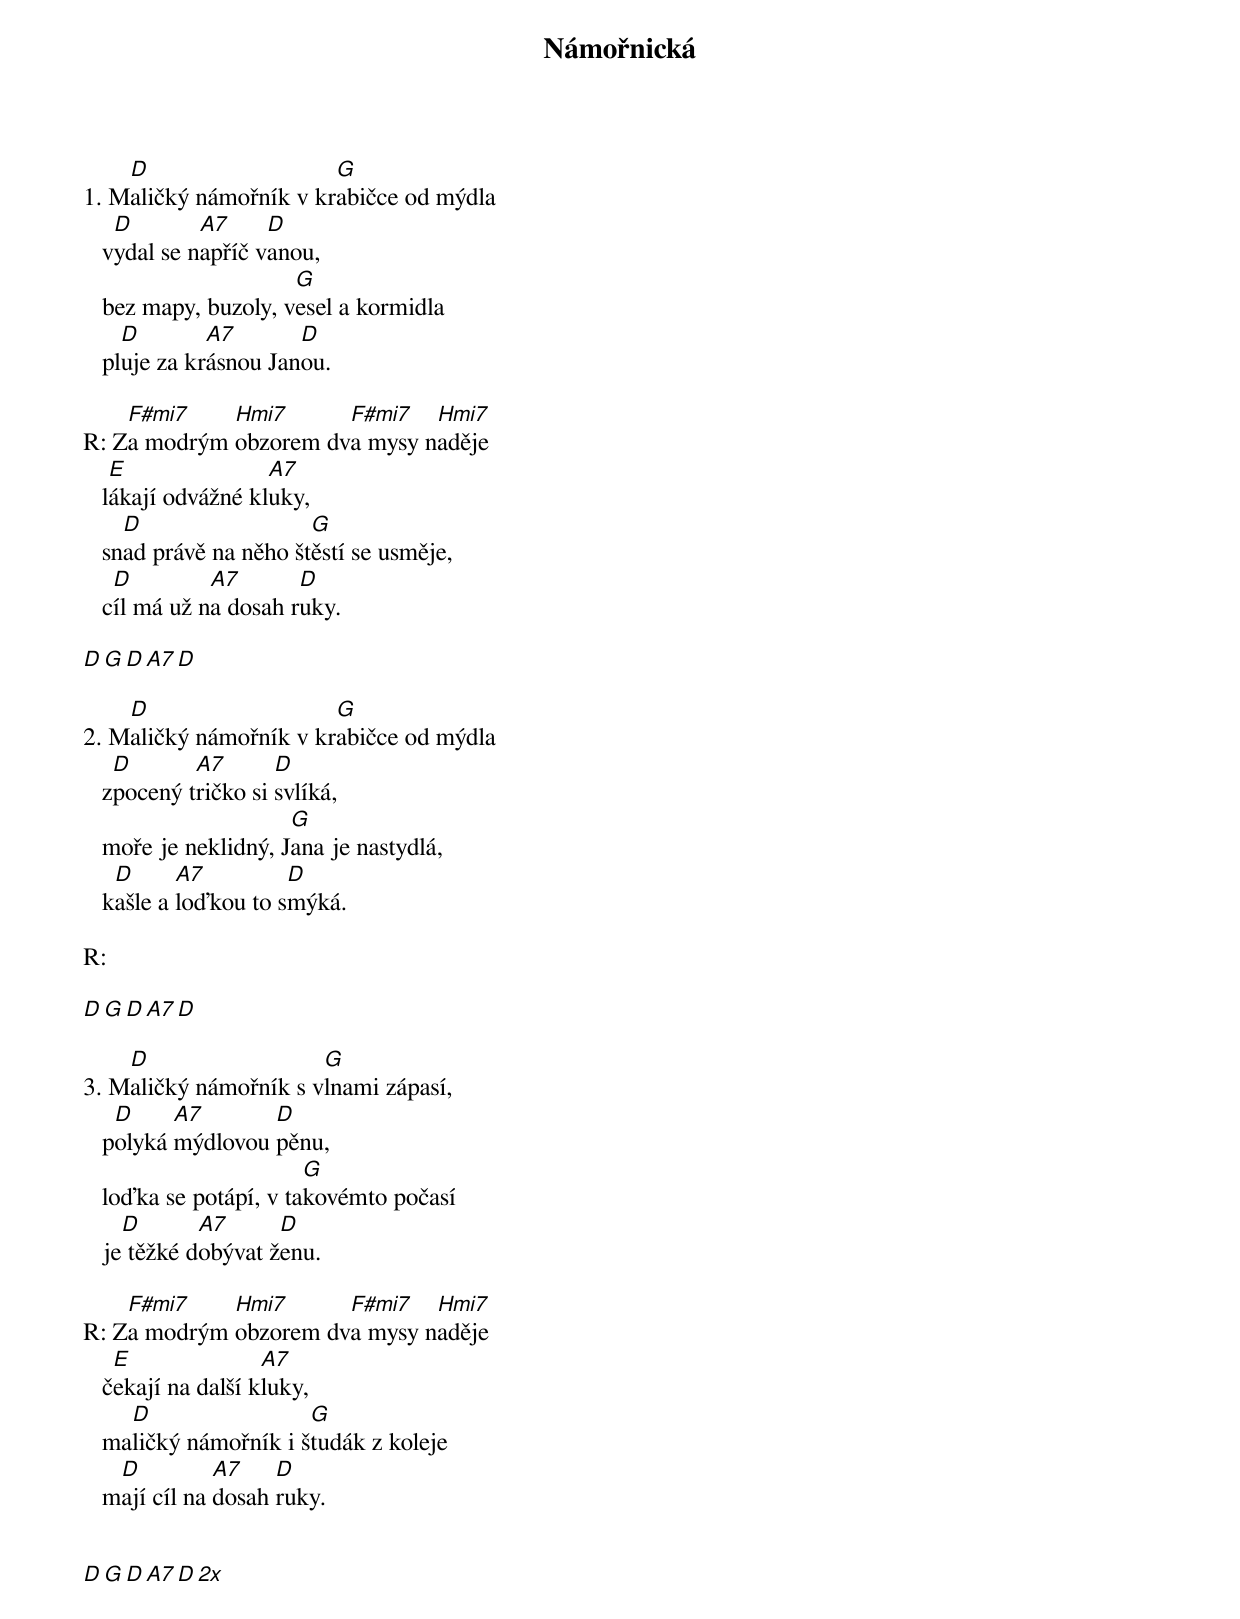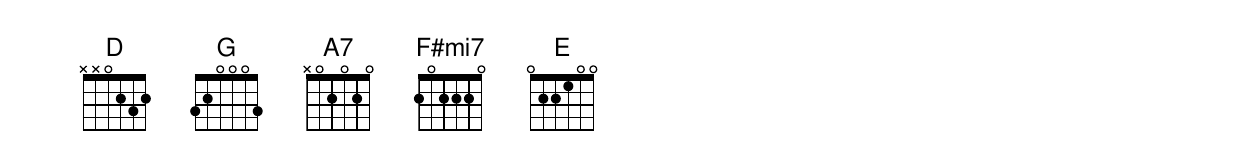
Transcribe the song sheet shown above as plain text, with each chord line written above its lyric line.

Námořnická

    D                   G
1. Maličký námořník v krabičce od mýdla
    D        A7     D
   vydal se napříč vanou,
                      G
   bez mapy, buzoly, vesel a kormidla
     D        A7       D
   pluje za krásnou Janou.

    F#mi7    Hmi7      F#mi7   Hmi7
R: Za modrým obzorem dva mysy naděje
    E               A7
   lákají odvážné kluky,
     D                  G
   snad právě na něho štěstí se usměje,
    D         A7       D
   cíl má už na dosah ruky.

D  G  D  A7  D

    D                   G
2. Maličký námořník v krabičce od mýdla
    D       A7       D
   zpocený tričko si svlíká,
                      G
   moře je neklidný, Jana je nastydlá,
    D      A7         D
   kašle a loďkou to smýká.

R:

D  G  D  A7  D

    D                  G
3. Maličký námořník s vlnami zápasí,
    D     A7       D
   polyká mýdlovou pěnu,
                        G
   loďka se potápí, v takovémto počasí
     D       A7      D
   je těžké dobývat ženu.

    F#mi7    Hmi7      F#mi7   Hmi7
R: Za modrým obzorem dva mysy naděje
    E               A7
   čekají na další kluky,
     D                 G
   maličký námořník i študák z koleje
    D          A7    D
   mají cíl na dosah ruky.


   D  G  D  A7  D  2x
